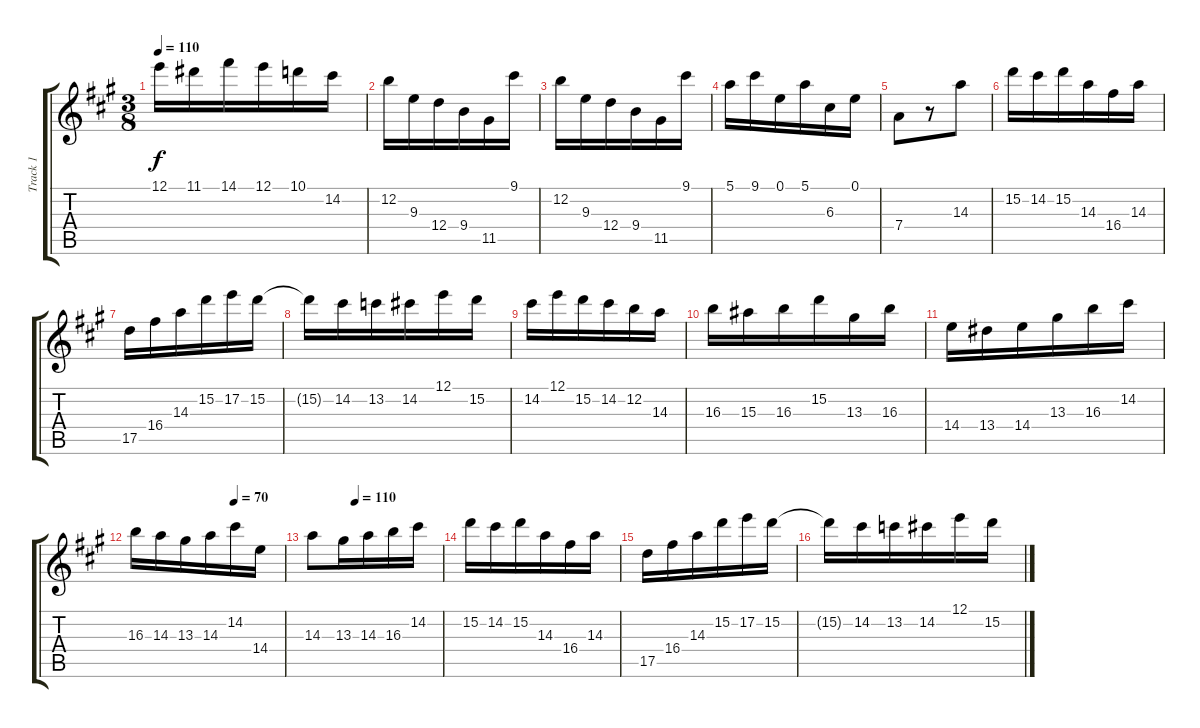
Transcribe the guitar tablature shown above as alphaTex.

\track ("Track 1" "Track 1") {instrument acousticguitarnylon}
\staff {score tabs}
\tuning (E4 B3 G3 D3 A2 E2) {hide}
\ts (3 8)
\tempo 110
\clef g2
\ks a
12.1.16{dy f} 11.1.16 14.1.16 12.1.16 10.1.16 14.2.16 |
12.2.16 9.3.16 12.4.16 9.4.16 11.5.16 9.1.16 |
12.2.16 9.3.16 12.4.16 9.4.16 11.5.16 9.1.16 |
5.1.16 9.1.16 0.1.16 5.1.16 6.3.16 0.1.16 |
7.4.8 r.8 14.3.8 |
15.2.16 14.2.16 15.2.16 14.3.16 16.4.16 14.3.16 |
17.5.16 16.4.16 14.3.16 15.2.16 17.2.16 15.2.16 |
15.2{t}.16 14.2.16 13.2.16 14.2.16 12.1.16 15.2.16 |
14.2.16 12.1.16 15.2.16 14.2.16 12.2.16 14.3.16 |
16.3.16 15.3.16 16.3.16 15.2.16 13.3.16 16.3.16 |
14.4.16 13.4.16 14.4.16 13.3.16 16.3.16 14.2.16 |
\tempo (70 0.6666666666666666)
16.3.16 14.3.16 13.3.16 14.3.16 14.2.16 14.4.16 |
\tempo (110 0.3333333333333333)
14.3.8 13.3.16 14.3.16 16.3.16 14.2.16 |
15.2.16 14.2.16 15.2.16 14.3.16 16.4.16 14.3.16 |
17.5.16 16.4.16 14.3.16 15.2.16 17.2.16 15.2.16 |
15.2{t}.16 14.2.16 13.2.16 14.2.16 12.1.16 15.2.16
